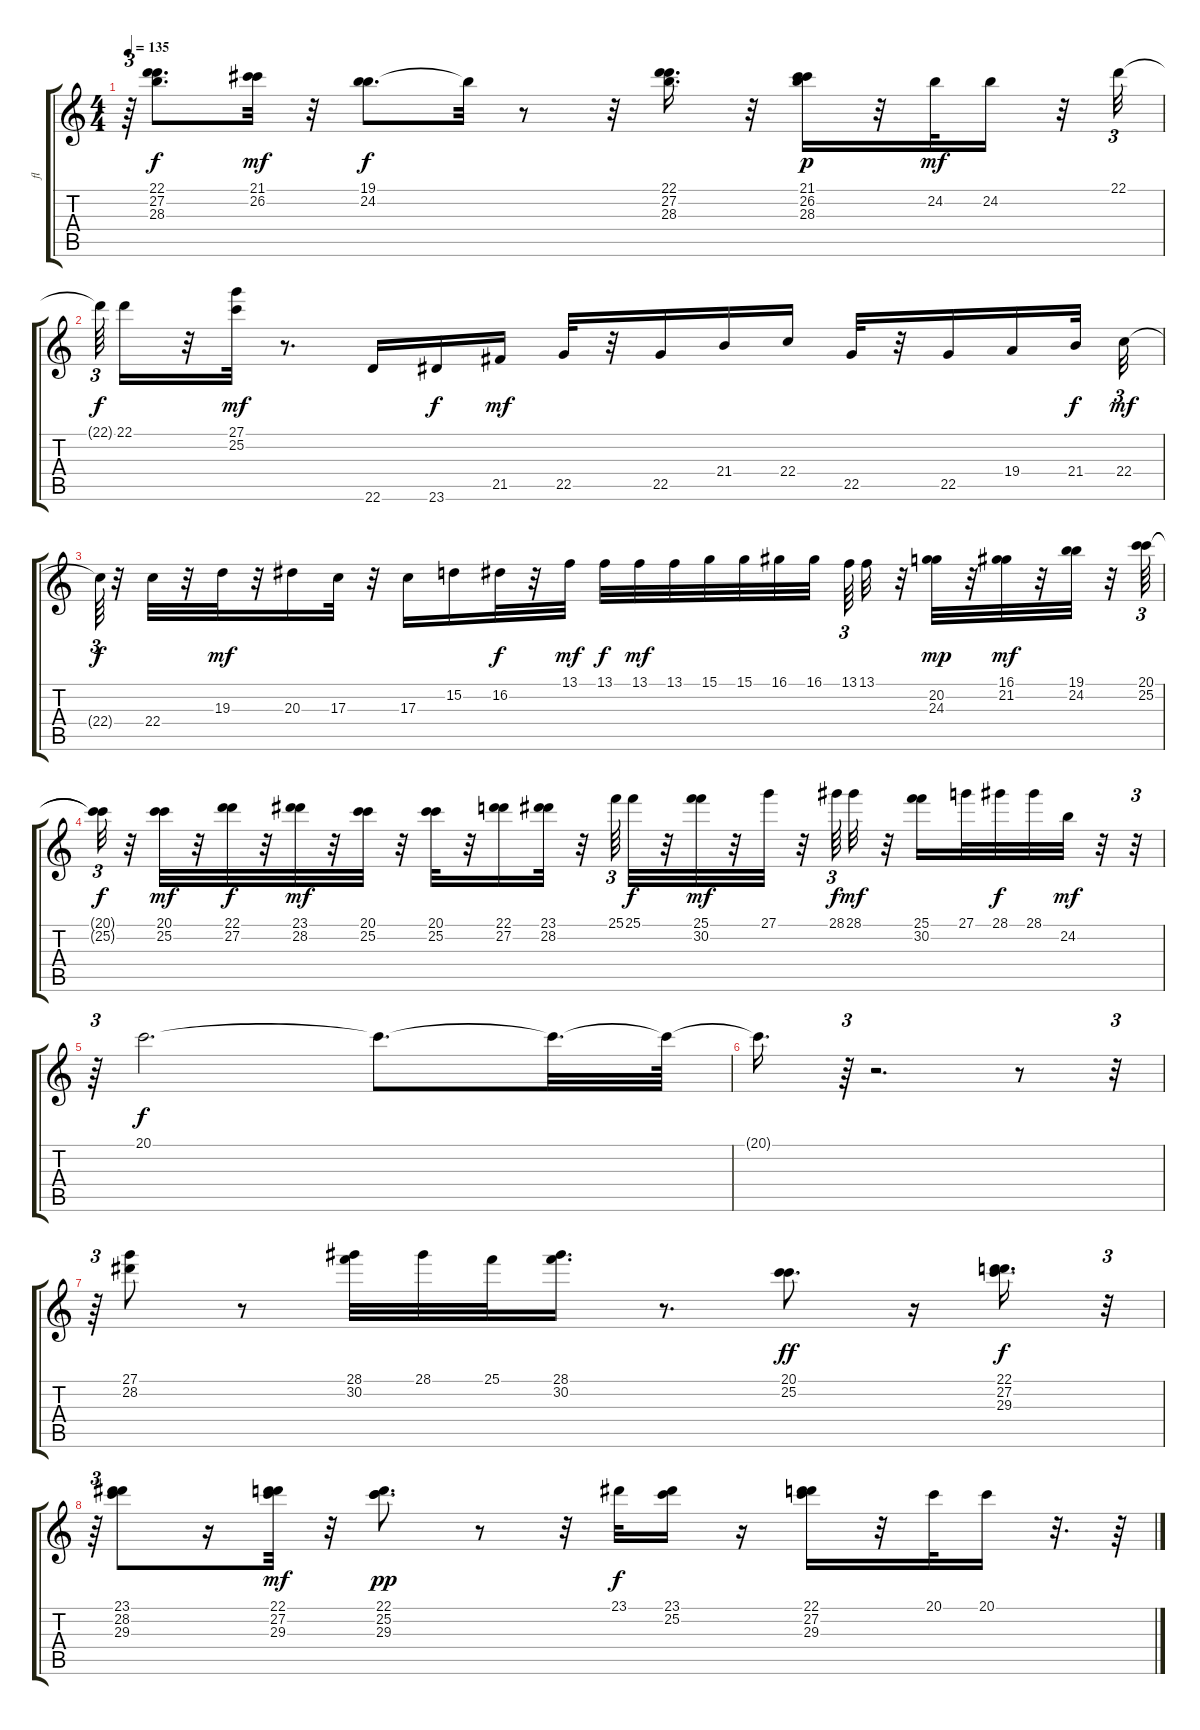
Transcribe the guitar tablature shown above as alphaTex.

\track ("fl" "fl") {instrument flute}
\staff {score tabs}
\tuning (E4 B3 G3 D3 A2 E2) {hide}
\ts (4 4)
\tempo 135
\clef g2
\ks c
r.64{tu (3 2) dy f} (22.1 27.2 28.3).8{d} (21.1 26.2).32{dy mf} r.32 (19.1 24.2).8{d dy f} 24.2{t}.32 r.8 r.32 (22.1 27.2 28.3).16{d} r.32 (21.1 26.2 28.3).16{dy p} r.32 24.2.32{dy mf} 24.2.16 r.32 22.1.32{tu (3 2)} |
22.1{t}.64{tu (3 2) dy f} 22.1.16 r.32 (27.1 25.2).32{dy mf} r.8{d} 22.6.16 23.6.16{dy f} 21.5.16{dy mf} 22.5.32 r.32 22.5.16 21.4.16 22.4.16 22.5.32 r.32 22.5.16 19.4.16 21.4.32{dy f} 22.4.32{tu (3 2) dy mf} |
22.4{t}.64{tu (3 2) dy f} r.32 22.4.32 r.32 19.3.32{dy mf} r.32 20.3.16 17.3.32 r.32 17.3.16 15.2.16 16.2.32{dy f} r.32 13.1.32{dy mf} 13.1.32{dy f} 13.1.32{dy mf} 13.1.32 15.1.32 15.1.32 16.1.32 16.1.32{beam splitsecondary} 13.1.64{tu (3 2)} 13.1.32 r.32 (20.2 24.3).32{dy mp} r.32 (16.1 21.2).32{dy mf} r.32 (19.1 24.2).32 r.32 (20.1 25.2).64{tu (3 2)} |
(20.1{t} 25.2{t}).32{tu (3 2) dy f} r.32 (20.1 25.2).32{dy mf} r.32 (22.1 27.2).32{dy f} r.32 (23.1 28.2).32{dy mf} r.32 (20.1 25.2).32 r.32 (20.1 25.2).32 r.32 (22.1 27.2).16 (23.1 28.2).32 r.32 25.1.64{tu (3 2)} 25.1.32{dy f} r.32 (25.1 30.2).32{dy mf} r.32 27.1.32 r.32 28.1.64{tu (3 2) dy f} 28.1.32{dy mf} r.32 (25.1 30.2).16 27.1.32 28.1.32{dy f} 28.1.32 24.2.32{dy mf} r.32 r.32{tu (3 2)} |
r.64{tu (3 2)} 20.1.2{d dy f} 20.1{t}.8{d} 20.1{t}.32{d} 20.1{t}.64 |
20.1{t}.16{d} r.64{tu (3 2)} r.2{d} r.8 r.32{tu (3 2)} |
r.64{tu (3 2)} (27.1 28.2).8 r.8 (28.1 30.2).32 28.1.32 25.1.32 (28.1 30.2).16{d} r.8{d} (20.1 25.2).8{d dy ff} r.16 (22.1 27.2 29.3).16{d dy f} r.32{tu (3 2)} |
r.64{tu (3 2)} (23.1 28.2 29.3).8 r.16 (22.1 27.2 29.3).32{dy mf} r.32 (22.1 25.2 29.3).8{d dy pp} r.8 r.32 23.1.32{dy f} (23.1 25.2).16 r.16 (22.1 27.2 29.3).16 r.32 20.1.32 20.1.16 r.32{d} r.64
